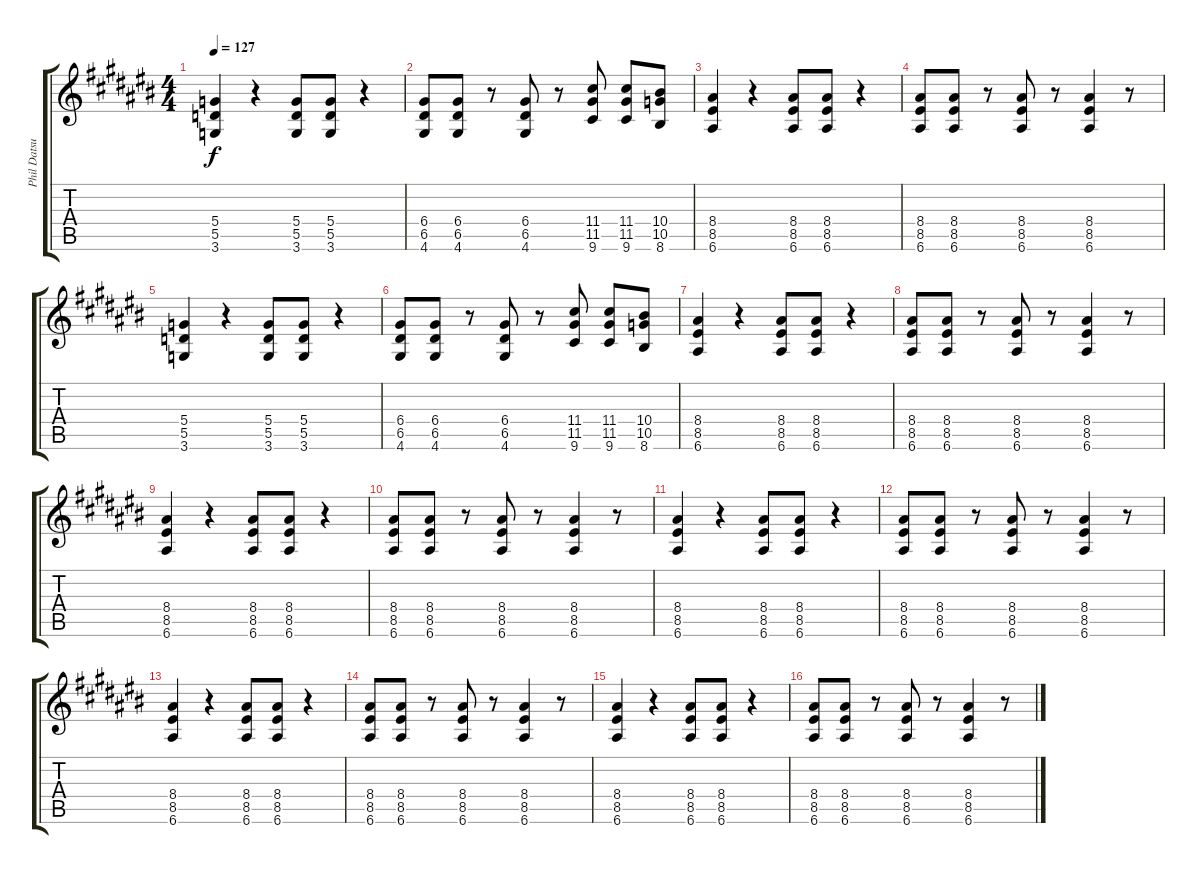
\track ("Phil Datsun (Rhythm Guitar)" "Phil Datsu") {instrument overdrivenguitar}
\staff {score tabs}
\tuning (E4 B3 G3 D3 A2 E2) {hide}
\ts (4 4)
\tempo 127
\clef g2
\ks a#minor
(5.4 5.5 3.6).4{dy f} r.4 (5.4 5.5 3.6).8 (5.4 5.5 3.6).8 r.4 |
(6.4 6.5 4.6).8 (6.4 6.5 4.6).8 r.8 (6.4 6.5 4.6).8 r.8 (11.4 11.5 9.6).8 (11.4 11.5 9.6).8 (10.4 10.5 8.6).8 |
(8.4 8.5 6.6).4 r.4 (8.4 8.5 6.6).8 (8.4 8.5 6.6).8 r.4 |
(8.4 8.5 6.6).8 (8.4 8.5 6.6).8 r.8 (8.4 8.5 6.6).8 r.8 (8.4 8.5 6.6).4 r.8 |
(5.4 5.5 3.6).4 r.4 (5.4 5.5 3.6).8 (5.4 5.5 3.6).8 r.4 |
(6.4 6.5 4.6).8 (6.4 6.5 4.6).8 r.8 (6.4 6.5 4.6).8 r.8 (11.4 11.5 9.6).8 (11.4 11.5 9.6).8 (10.4 10.5 8.6).8 |
(8.4 8.5 6.6).4 r.4 (8.4 8.5 6.6).8 (8.4 8.5 6.6).8 r.4 |
(8.4 8.5 6.6).8 (8.4 8.5 6.6).8 r.8 (8.4 8.5 6.6).8 r.8 (8.4 8.5 6.6).4 r.8 |
(8.4 8.5 6.6).4 r.4 (8.4 8.5 6.6).8 (8.4 8.5 6.6).8 r.4 |
(8.4 8.5 6.6).8 (8.4 8.5 6.6).8 r.8 (8.4 8.5 6.6).8 r.8 (8.4 8.5 6.6).4 r.8 |
(8.4 8.5 6.6).4 r.4 (8.4 8.5 6.6).8 (8.4 8.5 6.6).8 r.4 |
(8.4 8.5 6.6).8 (8.4 8.5 6.6).8 r.8 (8.4 8.5 6.6).8 r.8 (8.4 8.5 6.6).4 r.8 |
(8.4 8.5 6.6).4 r.4 (8.4 8.5 6.6).8 (8.4 8.5 6.6).8 r.4 |
(8.4 8.5 6.6).8 (8.4 8.5 6.6).8 r.8 (8.4 8.5 6.6).8 r.8 (8.4 8.5 6.6).4 r.8 |
(8.4 8.5 6.6).4 r.4 (8.4 8.5 6.6).8 (8.4 8.5 6.6).8 r.4 |
(8.4 8.5 6.6).8 (8.4 8.5 6.6).8 r.8 (8.4 8.5 6.6).8 r.8 (8.4 8.5 6.6).4 r.8
